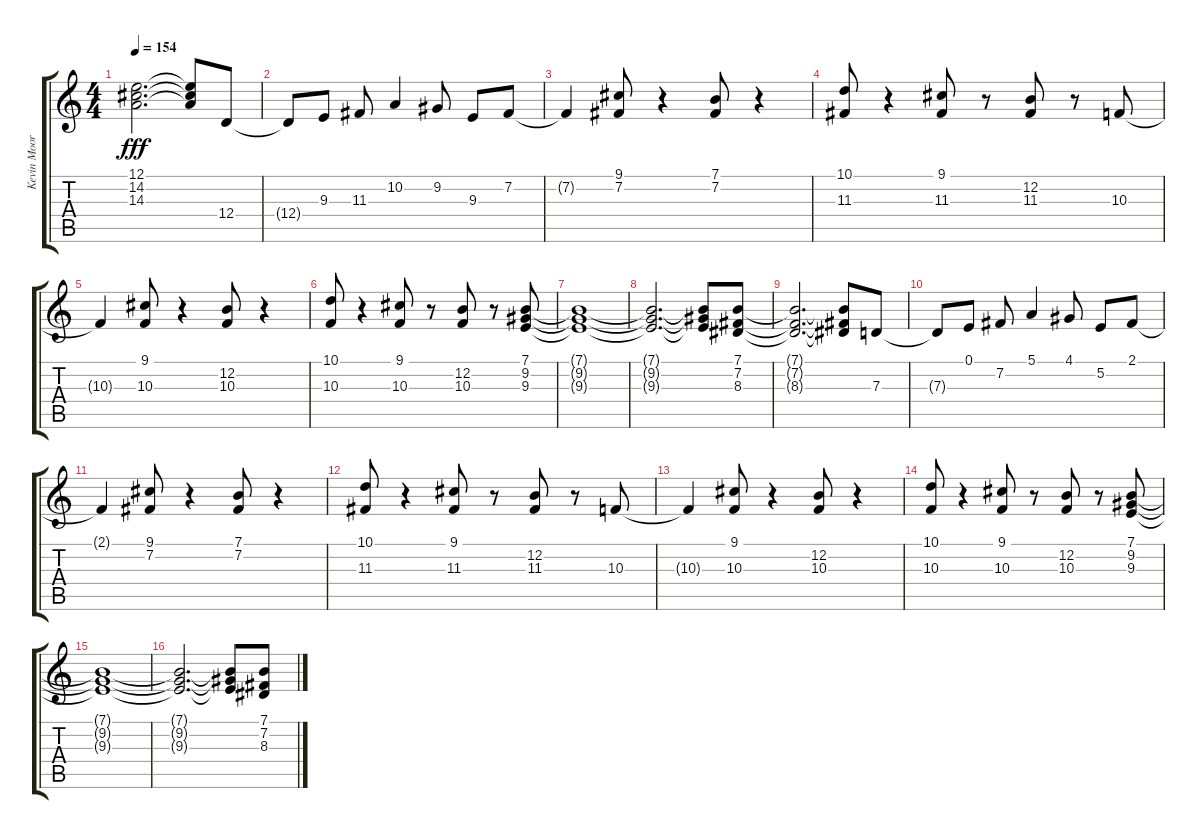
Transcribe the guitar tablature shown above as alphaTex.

\track ("Kevin Moore" "Kevin Moor") {instrument churchorgan}
\staff {score tabs}
\tuning (E4 B3 G3 D3 A2 E2) {hide}
\ts (4 4)
\tempo 154
\clef g2
\ks c
(12.1{t} 14.2{t} 14.3{t}).2{d dy fff} (12.1{t} 14.2{t} 14.3{t}).8 12.4.8 |
12.4{t}.8 9.3.8 11.3.8 10.2.4 9.2.8 9.3.8 7.2.8 |
7.2{t}.4 (9.1 7.2).8 r.4 (7.1 7.2).8 r.4 |
(10.1 11.3).8 r.4 (9.1 11.3).8 r.8 (12.2 11.3).8 r.8 10.3.8 |
10.3{t}.4 (9.1 10.3).8 r.4 (12.2 10.3).8 r.4 |
(10.1 10.3).8 r.4 (9.1 10.3).8 r.8 (12.2 10.3).8 r.8 (7.1 9.2 9.3).8 |
(7.1{t} 9.2{t} 9.3{t}).1 |
(7.1{t} 9.2{t} 9.3{t}).2{d} (7.1{t} 9.2{t} 9.3{t}).8 (7.1 7.2 8.3).8 |
(7.1{t} 7.2{t} 8.3{t}).2{d} (7.1{t} 7.2{t} 8.3{t}).8 7.3.8 |
7.3{t}.8 0.1.8 7.2.8 5.1.4 4.1.8 5.2.8 2.1.8 |
2.1{t}.4 (9.1 7.2).8 r.4 (7.1 7.2).8 r.4 |
(10.1 11.3).8 r.4 (9.1 11.3).8 r.8 (12.2 11.3).8 r.8 10.3.8 |
10.3{t}.4 (9.1 10.3).8 r.4 (12.2 10.3).8 r.4 |
(10.1 10.3).8 r.4 (9.1 10.3).8 r.8 (12.2 10.3).8 r.8 (7.1 9.2 9.3).8 |
(7.1{t} 9.2{t} 9.3{t}).1 |
(7.1{t} 9.2{t} 9.3{t}).2{d} (7.1{t} 9.2{t} 9.3{t}).8 (7.1 7.2 8.3).8
